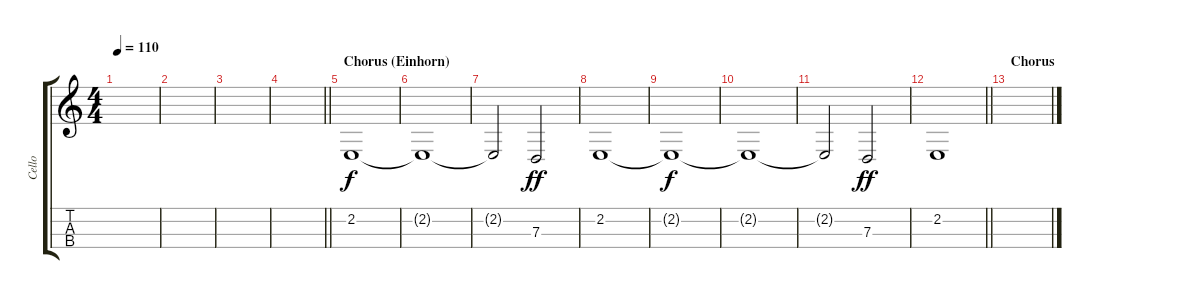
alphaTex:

\track ("Cello" "Cello") {instrument fiddle}
\staff {score tabs}
\tuning (A3 D3 G2 C2) {hide}
\ts (4 4)
\tempo 110
\clef g2
\ks c
|
|
|
\barLineRight lightlight
|
\section ("" "Chorus (Einhorn)")
2.2.1 |
2.2{t}.1 |
2.2{t}.2 7.3.2{dy ff} |
2.2.1 |
2.2{t}.1{dy f} |
2.2{t}.1 |
2.2{t}.2 7.3.2{dy ff} |
\barLineRight lightlight
2.2.1 |
\section ("" "Chorus")
